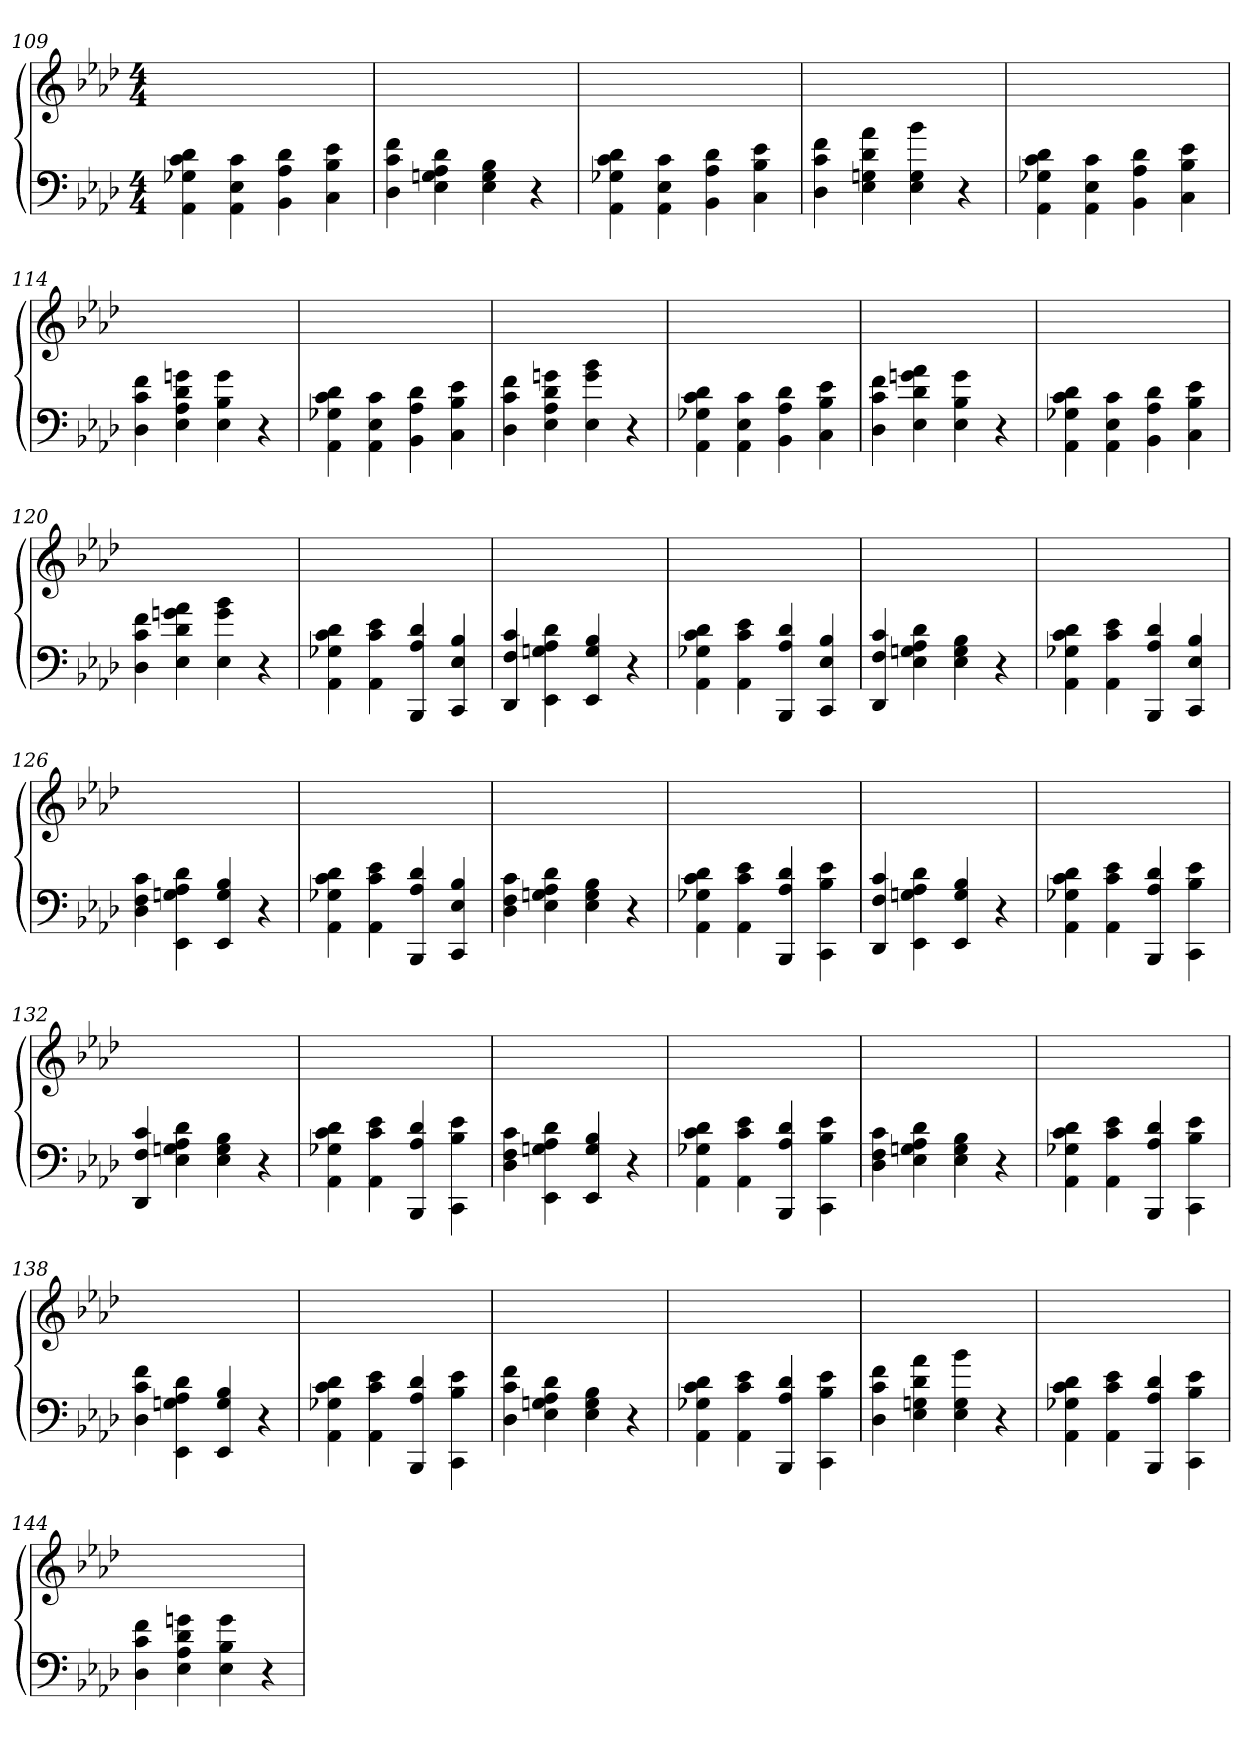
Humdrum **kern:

**kern	**kern
*part2	*part1
*staff2	*staff1
*clefF4	*clefG2
*k[b-e-a-d-]	*k[b-e-a-d-]
*A-:	*A-:
*M4/4	*M4/4
=109	=109
4AA- 4G-X 4c 4d-	1ryy
4AA- 4E- 4c	.
4BB- 4A- 4d-	.
4C 4B- 4e-	.
=110	=110
4D- 4c 4f	1ryy
4E- 4Gn 4A- 4d-	.
4E- 4G 4B-	.
4r	.
=111	=111
4AA- 4G-X 4c 4d-	1ryy
4AA- 4E- 4c	.
4BB- 4A- 4d-	.
4C 4B- 4e-	.
=112	=112
4D- 4c 4f	1ryy
4E- 4Gn 4d- 4a-	.
4E- 4G 4b-	.
4r	.
=113	=113
4AA- 4G-X 4c 4d-	1ryy
4AA- 4E- 4c	.
4BB- 4A- 4d-	.
4C 4B- 4e-	.
=114	=114
4D- 4c 4f	1ryy
4E- 4A- 4d- 4gn	.
4E- 4B- 4g	.
4r	.
=115	=115
4AA- 4G-X 4c 4d-	1ryy
4AA- 4E- 4c	.
4BB- 4A- 4d-	.
4C 4B- 4e-	.
=116	=116
4D- 4c 4f	1ryy
4E- 4A- 4d- 4gn	.
4E- 4g 4b-	.
4r	.
=117	=117
4AA- 4G-X 4c 4d-	1ryy
4AA- 4E- 4c	.
4BB- 4A- 4d-	.
4C 4B- 4e-	.
=118	=118
4D- 4c 4f	1ryy
4E- 4d- 4gn 4a-	.
4E- 4B- 4g	.
4r	.
=119	=119
4AA- 4G-X 4c 4d-	1ryy
4AA- 4E- 4c	.
4BB- 4A- 4d-	.
4C 4B- 4e-	.
=120	=120
4D- 4c 4f	1ryy
4E- 4d- 4gn 4a-	.
4E- 4g 4b-	.
4r	.
=121	=121
4AA- 4G-X 4c 4d-	1ryy
4AA- 4c 4e-	.
4BBB- 4A- 4d-	.
4CC 4E- 4B-	.
=122	=122
4DD- 4F 4c	1ryy
4EE- 4Gn 4A- 4d-	.
4EE- 4G 4B-	.
4r	.
=123	=123
4AA- 4G-X 4c 4d-	1ryy
4AA- 4c 4e-	.
4BBB- 4A- 4d-	.
4CC 4E- 4B-	.
=124	=124
4DD- 4F 4c	1ryy
4E- 4Gn 4A- 4d-	.
4E- 4G 4B-	.
4r	.
=125	=125
4AA- 4G-X 4c 4d-	1ryy
4AA- 4c 4e-	.
4BBB- 4A- 4d-	.
4CC 4E- 4B-	.
=126	=126
4D- 4F 4c	1ryy
4EE- 4Gn 4A- 4d-	.
4EE- 4G 4B-	.
4r	.
=127	=127
4AA- 4G-X 4c 4d-	1ryy
4AA- 4c 4e-	.
4BBB- 4A- 4d-	.
4CC 4E- 4B-	.
=128	=128
4D- 4F 4c	1ryy
4E- 4Gn 4A- 4d-	.
4E- 4G 4B-	.
4r	.
=129	=129
4AA- 4G-X 4c 4d-	1ryy
4AA- 4c 4e-	.
4BBB- 4A- 4d-	.
4CC 4B- 4e-	.
=130	=130
4DD- 4F 4c	1ryy
4EE- 4Gn 4A- 4d-	.
4EE- 4G 4B-	.
4r	.
=131	=131
4AA- 4G-X 4c 4d-	1ryy
4AA- 4c 4e-	.
4BBB- 4A- 4d-	.
4CC 4B- 4e-	.
=132	=132
4DD- 4F 4c	1ryy
4E- 4Gn 4A- 4d-	.
4E- 4G 4B-	.
4r	.
=133	=133
4AA- 4G-X 4c 4d-	1ryy
4AA- 4c 4e-	.
4BBB- 4A- 4d-	.
4CC 4B- 4e-	.
=134	=134
4D- 4F 4c	1ryy
4EE- 4Gn 4A- 4d-	.
4EE- 4G 4B-	.
4r	.
=135	=135
4AA- 4G-X 4c 4d-	1ryy
4AA- 4c 4e-	.
4BBB- 4A- 4d-	.
4CC 4B- 4e-	.
=136	=136
4D- 4F 4c	1ryy
4E- 4Gn 4A- 4d-	.
4E- 4G 4B-	.
4r	.
=137	=137
4AA- 4G-X 4c 4d-	1ryy
4AA- 4c 4e-	.
4BBB- 4A- 4d-	.
4CC 4B- 4e-	.
=138	=138
4D- 4c 4f	1ryy
4EE- 4Gn 4A- 4d-	.
4EE- 4G 4B-	.
4r	.
=139	=139
4AA- 4G-X 4c 4d-	1ryy
4AA- 4c 4e-	.
4BBB- 4A- 4d-	.
4CC 4B- 4e-	.
=140	=140
4D- 4c 4f	1ryy
4E- 4Gn 4A- 4d-	.
4E- 4G 4B-	.
4r	.
=141	=141
4AA- 4G-X 4c 4d-	1ryy
4AA- 4c 4e-	.
4BBB- 4A- 4d-	.
4CC 4B- 4e-	.
=142	=142
4D- 4c 4f	1ryy
4E- 4Gn 4d- 4a-	.
4E- 4G 4b-	.
4r	.
=143	=143
4AA- 4G-X 4c 4d-	1ryy
4AA- 4c 4e-	.
4BBB- 4A- 4d-	.
4CC 4B- 4e-	.
=144	=144
4D- 4c 4f	1ryy
4E- 4A- 4d- 4gn	.
4E- 4B- 4g	.
4r	.
=	=
*-	*-
